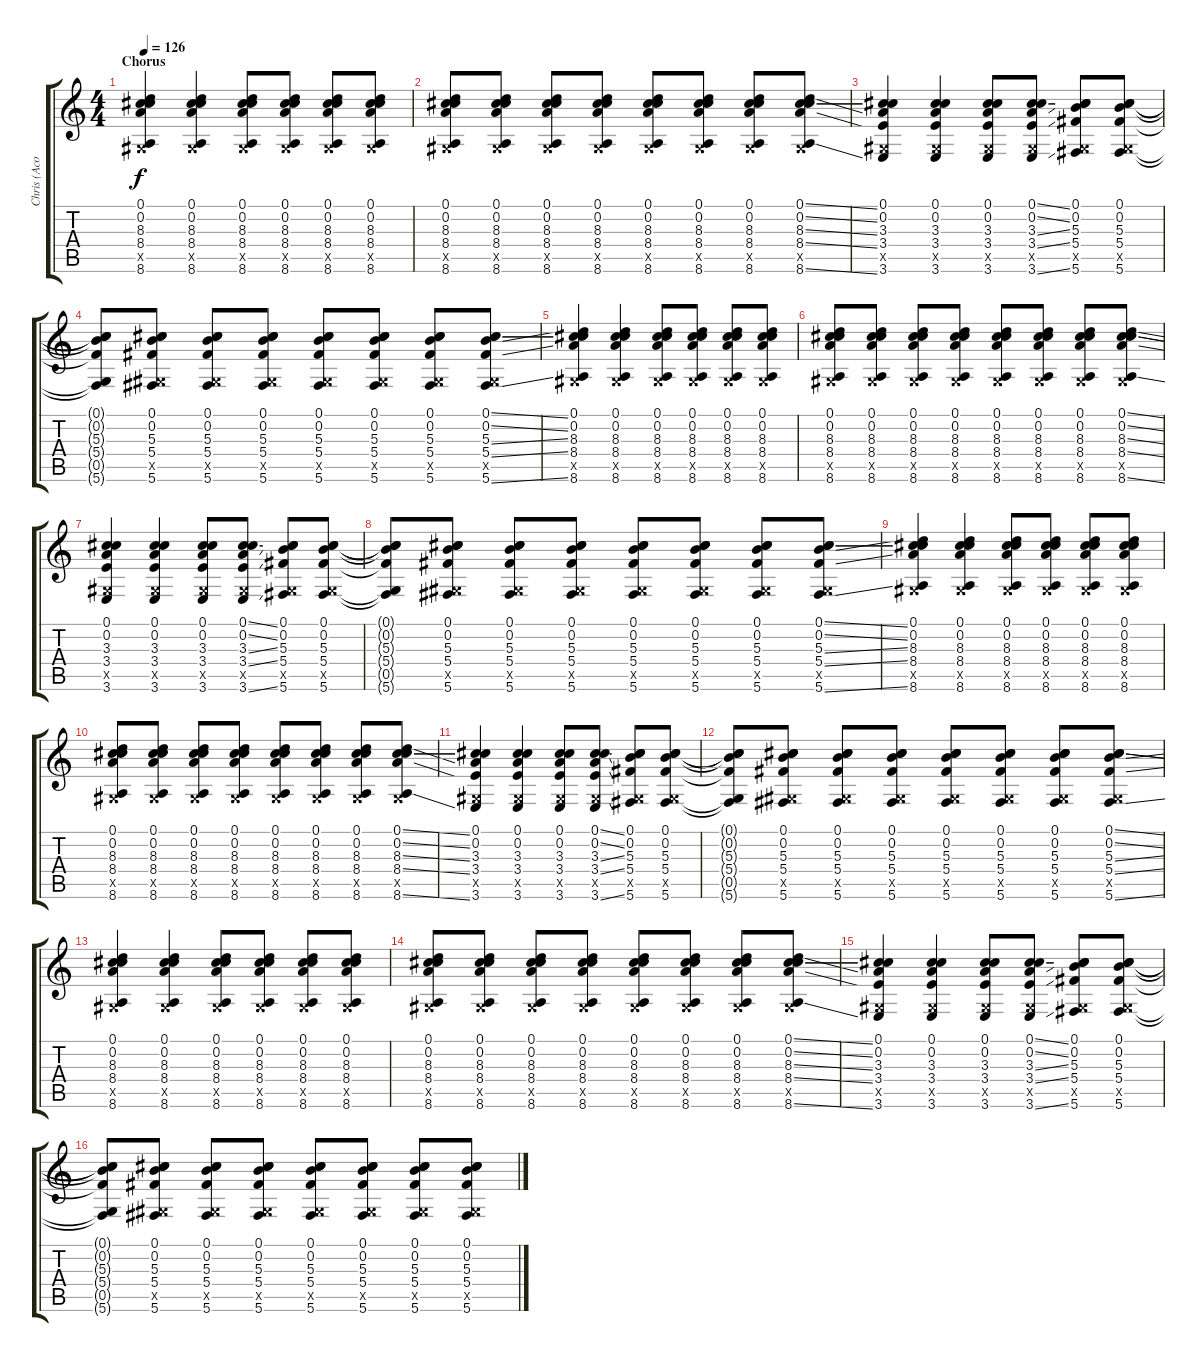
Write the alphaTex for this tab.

\track ("Chris (Acoustic)" "Chris (Aco") {instrument acousticguitarsteel}
\staff {score tabs}
\tuning (Db4 Db4 Gb3 Db3 Ab2 Db2) {hide}
\ts (4 4)
\section ("" "Chorus")
\tempo 126
\clef g2
\ks c
(0.1 0.2 8.3 8.4 0.5{x} 8.6).4{dy f} (0.1 0.2 8.3 8.4 0.5{x} 8.6).4 (0.1 0.2 8.3 8.4 0.5{x} 8.6).8 (0.1 0.2 8.3 8.4 0.5{x} 8.6).8 (0.1 0.2 8.3 8.4 0.5{x} 8.6).8 (0.1 0.2 8.3 8.4 0.5{x} 8.6).8 |
(0.1 0.2 8.3 8.4 0.5{x} 8.6).8 (0.1 0.2 8.3 8.4 0.5{x} 8.6).8 (0.1 0.2 8.3 8.4 0.5{x} 8.6).8 (0.1 0.2 8.3 8.4 0.5{x} 8.6).8 (0.1 0.2 8.3 8.4 0.5{x} 8.6).8 (0.1 0.2 8.3 8.4 0.5{x} 8.6).8 (0.1 0.2 8.3 8.4 0.5{x} 8.6).8 (0.1{ss} 0.2{ss} 8.3{ss} 8.4{ss} 0.5{x} 8.6{ss}).8 |
(0.1 0.2 3.3 3.4 0.5{x} 3.6).4 (0.1 0.2 3.3 3.4 0.5{x} 3.6).4 (0.1 0.2 3.3 3.4 0.5{x} 3.6).8 (0.1{ss} 0.2{ss} 3.3{ss} 3.4{ss} 0.5{x} 3.6{ss}).8 (0.1 0.2 5.3 5.4 0.5{x} 5.6).8 (0.1 0.2 5.3 5.4 0.5{x} 5.6).8 |
(0.1{t} 0.2{t} 5.3{t} 5.4{t} 0.5{t} 5.6{t}).8 (0.1 0.2 5.3 5.4 0.5{x} 5.6).8 (0.1 0.2 5.3 5.4 0.5{x} 5.6).8 (0.1 0.2 5.3 5.4 0.5{x} 5.6).8 (0.1 0.2 5.3 5.4 0.5{x} 5.6).8 (0.1 0.2 5.3 5.4 0.5{x} 5.6).8 (0.1 0.2 5.3 5.4 0.5{x} 5.6).8 (0.1{ss} 0.2{ss} 5.3{ss} 5.4{ss} 0.5{x} 5.6{ss}).8 |
(0.1 0.2 8.3 8.4 0.5{x} 8.6).4 (0.1 0.2 8.3 8.4 0.5{x} 8.6).4 (0.1 0.2 8.3 8.4 0.5{x} 8.6).8 (0.1 0.2 8.3 8.4 0.5{x} 8.6).8 (0.1 0.2 8.3 8.4 0.5{x} 8.6).8 (0.1 0.2 8.3 8.4 0.5{x} 8.6).8 |
(0.1 0.2 8.3 8.4 0.5{x} 8.6).8 (0.1 0.2 8.3 8.4 0.5{x} 8.6).8 (0.1 0.2 8.3 8.4 0.5{x} 8.6).8 (0.1 0.2 8.3 8.4 0.5{x} 8.6).8 (0.1 0.2 8.3 8.4 0.5{x} 8.6).8 (0.1 0.2 8.3 8.4 0.5{x} 8.6).8 (0.1 0.2 8.3 8.4 0.5{x} 8.6).8 (0.1{ss} 0.2{ss} 8.3{ss} 8.4{ss} 0.5{x} 8.6{ss}).8 |
(0.1 0.2 3.3 3.4 0.5{x} 3.6).4 (0.1 0.2 3.3 3.4 0.5{x} 3.6).4 (0.1 0.2 3.3 3.4 0.5{x} 3.6).8 (0.1{ss} 0.2{ss} 3.3{ss} 3.4{ss} 0.5{x} 3.6{ss}).8 (0.1 0.2 5.3 5.4 0.5{x} 5.6).8 (0.1 0.2 5.3 5.4 0.5{x} 5.6).8 |
(0.1{t} 0.2{t} 5.3{t} 5.4{t} 0.5{t} 5.6{t}).8 (0.1 0.2 5.3 5.4 0.5{x} 5.6).8 (0.1 0.2 5.3 5.4 0.5{x} 5.6).8 (0.1 0.2 5.3 5.4 0.5{x} 5.6).8 (0.1 0.2 5.3 5.4 0.5{x} 5.6).8 (0.1 0.2 5.3 5.4 0.5{x} 5.6).8 (0.1 0.2 5.3 5.4 0.5{x} 5.6).8 (0.1{ss} 0.2{ss} 5.3{ss} 5.4{ss} 0.5{x} 5.6{ss}).8 |
(0.1 0.2 8.3 8.4 0.5{x} 8.6).4 (0.1 0.2 8.3 8.4 0.5{x} 8.6).4 (0.1 0.2 8.3 8.4 0.5{x} 8.6).8 (0.1 0.2 8.3 8.4 0.5{x} 8.6).8 (0.1 0.2 8.3 8.4 0.5{x} 8.6).8 (0.1 0.2 8.3 8.4 0.5{x} 8.6).8 |
(0.1 0.2 8.3 8.4 0.5{x} 8.6).8 (0.1 0.2 8.3 8.4 0.5{x} 8.6).8 (0.1 0.2 8.3 8.4 0.5{x} 8.6).8 (0.1 0.2 8.3 8.4 0.5{x} 8.6).8 (0.1 0.2 8.3 8.4 0.5{x} 8.6).8 (0.1 0.2 8.3 8.4 0.5{x} 8.6).8 (0.1 0.2 8.3 8.4 0.5{x} 8.6).8 (0.1{ss} 0.2{ss} 8.3{ss} 8.4{ss} 0.5{x} 8.6{ss}).8 |
(0.1 0.2 3.3 3.4 0.5{x} 3.6).4 (0.1 0.2 3.3 3.4 0.5{x} 3.6).4 (0.1 0.2 3.3 3.4 0.5{x} 3.6).8 (0.1{ss} 0.2{ss} 3.3{ss} 3.4{ss} 0.5{x} 3.6{ss}).8 (0.1 0.2 5.3 5.4 0.5{x} 5.6).8 (0.1 0.2 5.3 5.4 0.5{x} 5.6).8 |
(0.1{t} 0.2{t} 5.3{t} 5.4{t} 0.5{t} 5.6{t}).8 (0.1 0.2 5.3 5.4 0.5{x} 5.6).8 (0.1 0.2 5.3 5.4 0.5{x} 5.6).8 (0.1 0.2 5.3 5.4 0.5{x} 5.6).8 (0.1 0.2 5.3 5.4 0.5{x} 5.6).8 (0.1 0.2 5.3 5.4 0.5{x} 5.6).8 (0.1 0.2 5.3 5.4 0.5{x} 5.6).8 (0.1{ss} 0.2{ss} 5.3{ss} 5.4{ss} 0.5{x} 5.6{ss}).8 |
(0.1 0.2 8.3 8.4 0.5{x} 8.6).4 (0.1 0.2 8.3 8.4 0.5{x} 8.6).4 (0.1 0.2 8.3 8.4 0.5{x} 8.6).8 (0.1 0.2 8.3 8.4 0.5{x} 8.6).8 (0.1 0.2 8.3 8.4 0.5{x} 8.6).8 (0.1 0.2 8.3 8.4 0.5{x} 8.6).8 |
(0.1 0.2 8.3 8.4 0.5{x} 8.6).8 (0.1 0.2 8.3 8.4 0.5{x} 8.6).8 (0.1 0.2 8.3 8.4 0.5{x} 8.6).8 (0.1 0.2 8.3 8.4 0.5{x} 8.6).8 (0.1 0.2 8.3 8.4 0.5{x} 8.6).8 (0.1 0.2 8.3 8.4 0.5{x} 8.6).8 (0.1 0.2 8.3 8.4 0.5{x} 8.6).8 (0.1{ss} 0.2{ss} 8.3{ss} 8.4{ss} 0.5{x} 8.6{ss}).8 |
(0.1 0.2 3.3 3.4 0.5{x} 3.6).4 (0.1 0.2 3.3 3.4 0.5{x} 3.6).4 (0.1 0.2 3.3 3.4 0.5{x} 3.6).8 (0.1{ss} 0.2{ss} 3.3{ss} 3.4{ss} 0.5{x} 3.6{ss}).8 (0.1 0.2 5.3 5.4 0.5{x} 5.6).8 (0.1 0.2 5.3 5.4 0.5{x} 5.6).8 |
(0.1{t} 0.2{t} 5.3{t} 5.4{t} 0.5{t} 5.6{t}).8 (0.1 0.2 5.3 5.4 0.5{x} 5.6).8 (0.1 0.2 5.3 5.4 0.5{x} 5.6).8 (0.1 0.2 5.3 5.4 0.5{x} 5.6).8 (0.1 0.2 5.3 5.4 0.5{x} 5.6).8 (0.1 0.2 5.3 5.4 0.5{x} 5.6).8 (0.1 0.2 5.3 5.4 0.5{x} 5.6).8 (0.1 0.2 5.3 5.4 0.5{x} 5.6).8
